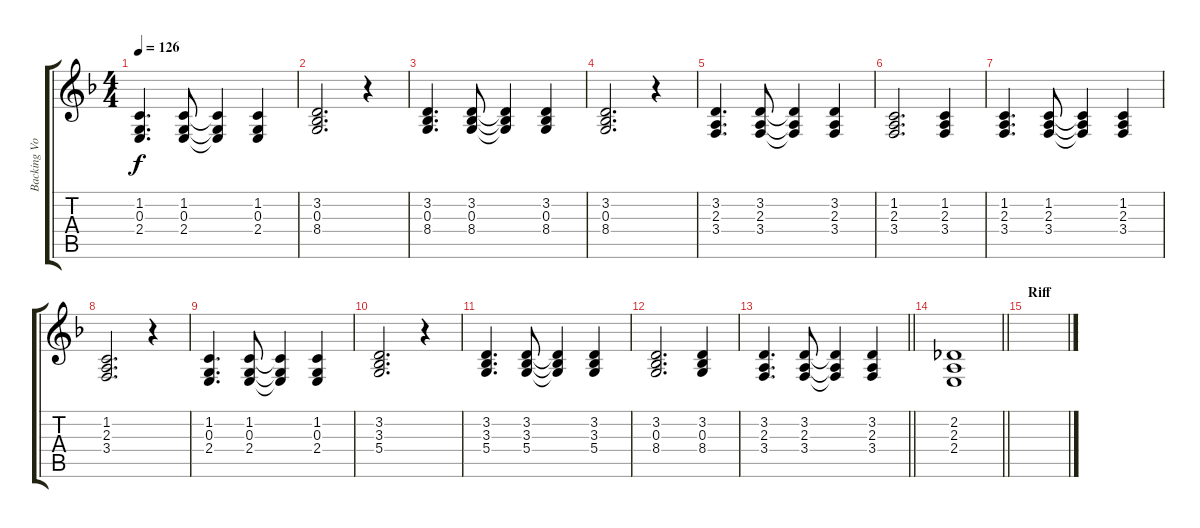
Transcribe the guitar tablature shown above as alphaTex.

\track ("Backing Vox" "Backing Vo") {instrument choiraahs}
\staff {score tabs}
\tuning (E4 B3 G3 D3 A2 E2) {hide}
\ts (4 4)
\tempo 126
\clef g2
\ks f
(1.2 0.3 2.4).4{d dy f} (1.2 0.3 2.4).8 (1.2{t} 0.3{t} 2.4{t}).4 (1.2 0.3 2.4).4 |
(3.2 0.3 8.4).2{d} r.4 |
(3.2 0.3 8.4).4{d} (3.2 0.3 8.4).8 (3.2{t} 0.3{t} 8.4{t}).4 (3.2 0.3 8.4).4 |
(3.2 0.3 8.4).2{d} r.4 |
(3.2 2.3 3.4).4{d} (3.2 2.3 3.4).8 (3.2{t} 2.3{t} 3.4{t}).4 (3.2 2.3 3.4).4 |
(1.2 2.3 3.4).2{d} (1.2 2.3 3.4).4 |
(1.2 2.3 3.4).4{d} (1.2 2.3 3.4).8 (1.2{t} 2.3{t} 3.4{t}).4 (1.2 2.3 3.4).4 |
(1.2 2.3 3.4).2{d} r.4 |
(1.2 0.3 2.4).4{d} (1.2 0.3 2.4).8 (1.2{t} 0.3{t} 2.4{t}).4 (1.2 0.3 2.4).4 |
(3.2 3.3 5.4).2{d} r.4 |
(3.2 3.3 5.4).4{d} (3.2 3.3 5.4).8 (3.2{t} 3.3{t} 5.4{t}).4 (3.2 3.3 5.4).4 |
(3.2 0.3 8.4).2{d} (3.2 0.3 8.4).4 |
\barLineRight lightlight
(3.2 2.3 3.4).4{d} (3.2 2.3 3.4).8 (3.2{t} 2.3{t} 3.4{t}).4 (3.2 2.3 3.4).4 |
\barLineRight lightlight
(2.2 2.3 2.4).1 |
\section ("" "Riff")
